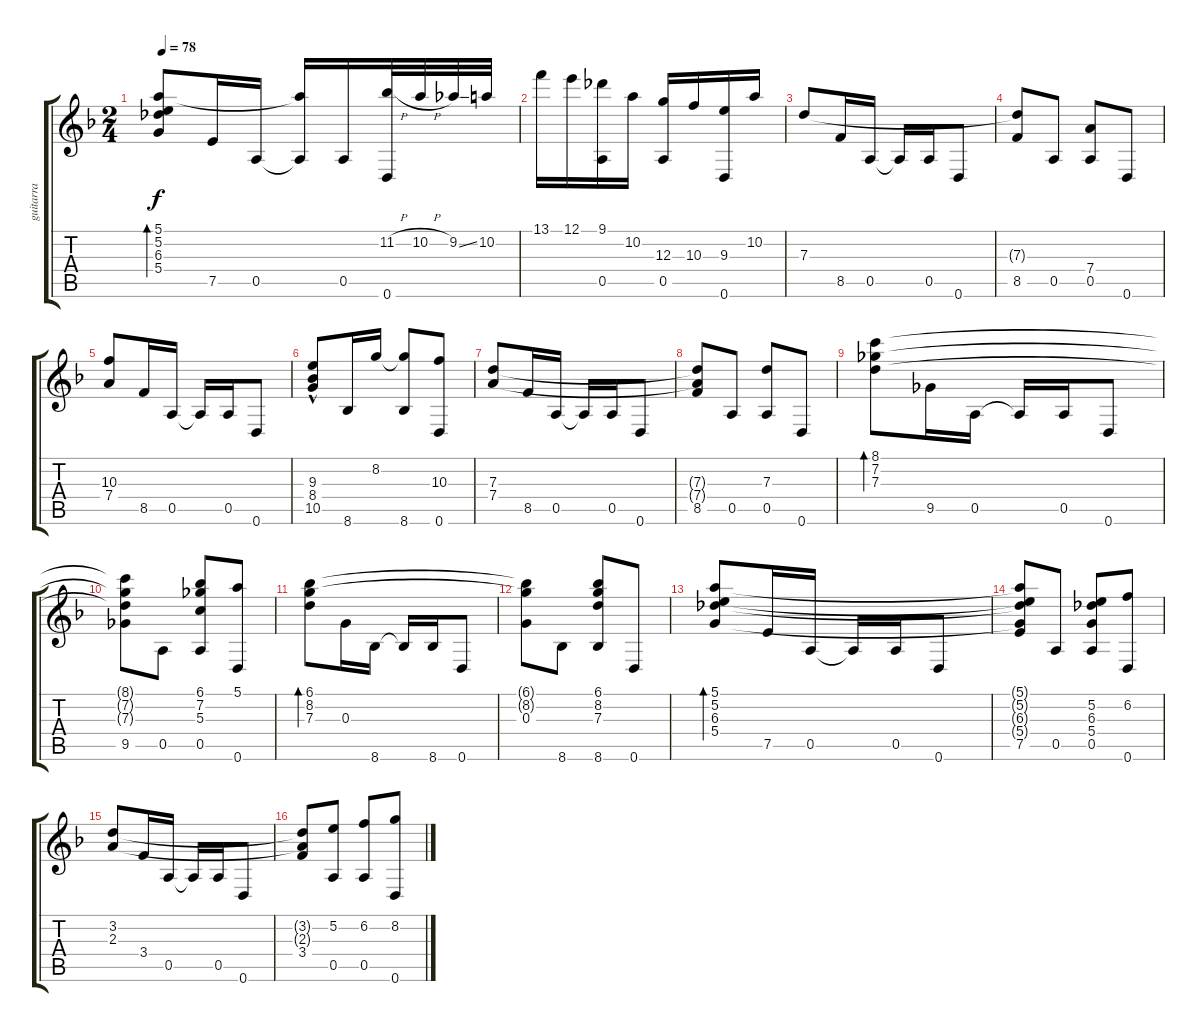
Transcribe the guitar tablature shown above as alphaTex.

\track ("guitarra" "guitarra") {instrument acousticguitarnylon}
\staff {score tabs}
\tuning (E4 B3 G3 D3 A2 D2) {hide}
\ts (2 4)
\tempo 78
\clef g2
\ks f
(5.1 5.2 6.3 5.4).8{bd 240 dy f} 7.5.16 0.5.16 (5.1{t} 0.5{t}).16 0.5.16 (11.2{h} 0.6).32 10.2{h}.32 9.2{ss}.32 10.2.32 |
13.1.16 12.1.16 (9.1 0.5).16 10.2.16 (12.3 0.5).16 10.3.16 (9.3 0.6).16 10.2.16 |
7.3.8 8.5.16 0.5.16 0.5{t}.16 0.5.16 0.6.8 |
(7.3{t} 8.5).8 0.5.8 (7.4 0.5).8 0.6.8 |
(10.3 7.4).8 8.5.16 0.5.16 0.5{t}.16 0.5.16 0.6.8 |
(9.3{hac} 8.4 10.5).8 8.6.16 8.2.16 (8.2{t} 8.6).8 (10.3 0.6).8 |
(7.3 7.4).8 8.5.16 0.5.16 0.5{t}.16 0.5.16 0.6.8 |
(7.3{t} 7.4{t} 8.5).8 0.5.8 (7.3 0.5).8 0.6.8 |
(8.1 7.2 7.3).8{bd 240} 9.5.16 0.5.16 0.5{t}.16 0.5.16 0.6.8 |
(8.1{t} 7.2{t} 7.3{t} 9.5).8 0.5.8 (6.1 7.2 5.3 0.5).8 (5.1 0.6).8 |
(6.1 8.2 7.3).8{bd 240} 0.3.16 8.6.16 8.6{t}.16 8.6.16 0.6.8 |
(6.1{t} 8.2{t} 0.3).8 8.6.8 (6.1 8.2 7.3 8.6).8 0.6.8 |
(5.1 5.2 6.3 5.4).8{bd 240} 7.5.16 0.5.16 0.5{t}.16 0.5.16 0.6.8 |
(5.1{t} 5.2{t} 6.3{t} 5.4{t} 7.5).8 0.5.8 (5.2 6.3 5.4 0.5).8 (6.2 0.6).8 |
(3.2 2.3).8 3.4.16 0.5.16 0.5{t}.16 0.5.16 0.6.8 |
(3.2{t} 2.3{t} 3.4).8 (5.2 0.5).8 (6.2 0.5).8 (8.2 0.6).8
